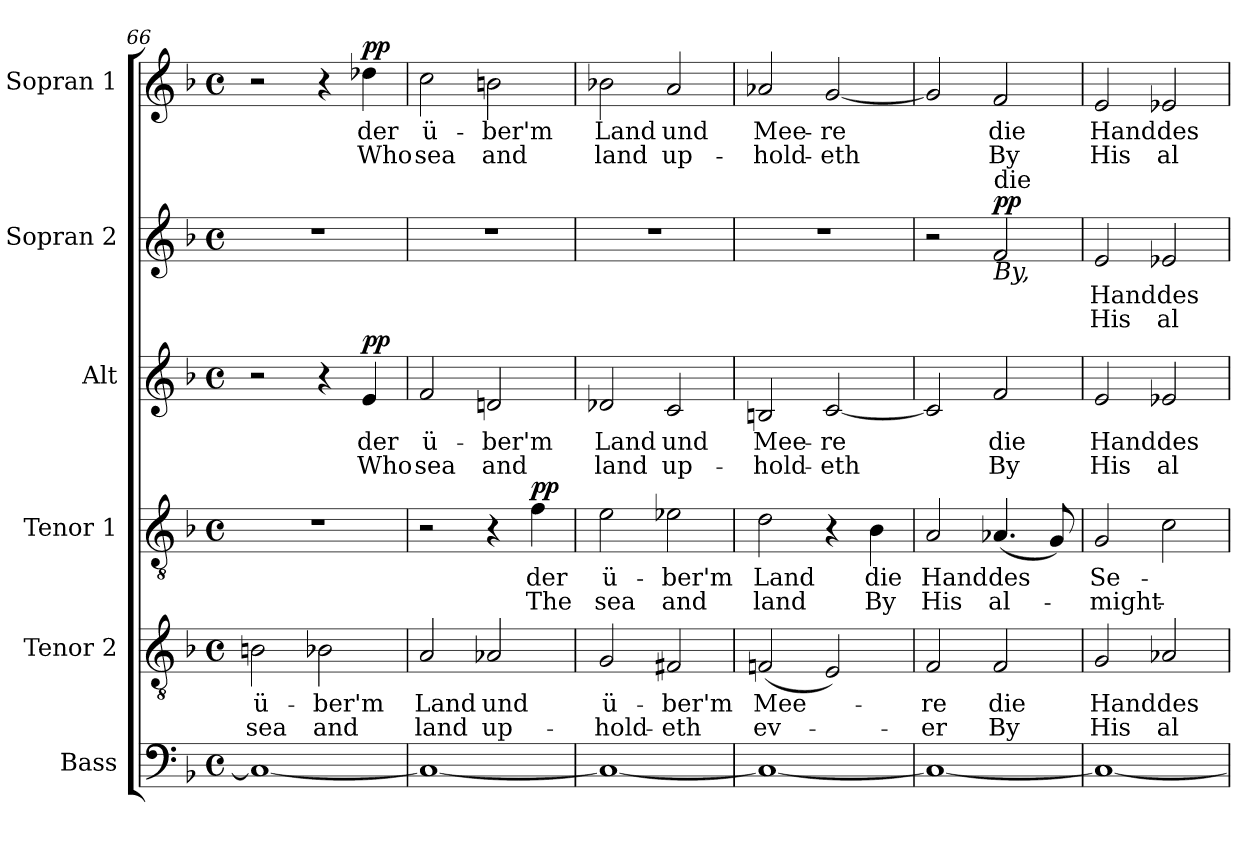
**kern	**kern	**text	**text	**kern	**text	**text	**dynam	**kern	**text	**text	**dynam	**kern	**text	**text	**dynam	**kern	**text	**text	**dynam
*part6	*part5	*part5	*part5	*part4	*part4	*part4	*part4	*part3	*part3	*part3	*part3	*part2	*part2	*part2	*part2	*part1	*part1	*part1	*part1
*staff6	*staff5	*staff5	*staff5	*staff4	*staff4	*staff4	*staff4	*staff3	*staff3	*staff3	*staff3	*staff2	*staff2	*staff2	*staff2	*staff1	*staff1	*staff1	*staff1
*I"Bass	*I"Tenor 2	*	*	*I"Tenor 1	*	*	*	*I"Alt	*	*	*	*I"Sopran 2	*	*	*	*I"Sopran 1	*	*	*
*clefF4	*clefGv2	*	*	*clefGv2	*	*	*	*clefG2	*	*	*	*clefG2	*	*	*	*clefG2	*	*	*
*k[b-]	*k[b-]	*	*	*k[b-]	*	*	*	*k[b-]	*	*	*	*k[b-]	*	*	*	*k[b-]	*	*	*
*M4/4	*M4/4	*	*	*M4/4	*	*	*	*M4/4	*	*	*	*M4/4	*	*	*	*M4/4	*	*	*
*met(c)	*met(c)	*	*	*met(c)	*	*	*	*met(c)	*	*	*	*met(c)	*	*	*	*met(c)	*	*	*
=66	=66	=66	=66	=66	=66	=66	=66	=66	=66	=66	=66	=66	=66	=66	=66	=66	=66	=66	=66
!	!	!LO:LY:b	!LO:LY:b	!	!	!	!	!	!	!	!	!	!	!	!	!	!	!	!
1C_	2Bn\	ü-	sea	1r	.	.	.	2r	.	.	.	1r	.	.	.	2r	.	.	.
!	!	!LO:LY:b	!LO:LY:b	!	!	!	!	!	!	!	!	!	!	!	!	!	!	!	!
.	2B-X\	-ber'm	and	.	.	.	.	4r	.	.	.	.	.	.	.	4r	.	.	.
!	!	!	!	!	!	!	!	!	!LO:LY:b	!LO:LY:b	!LO:DY:a	!	!	!	!	!	!LO:LY:b	!LO:LY:b	!LO:DY:a
.	.	.	.	.	.	.	.	4e/	der	Who	pp	.	.	.	.	4dd-X\	der	Who	pp
=67	=67	=67	=67	=67	=67	=67	=67	=67	=67	=67	=67	=67	=67	=67	=67	=67	=67	=67	=67
!	!	!LO:LY:b	!LO:LY:b	!	!	!	!	!	!LO:LY:b	!LO:LY:b	!	!	!	!	!	!	!LO:LY:b	!LO:LY:b	!
1C_	2A/	Land	land	2r	.	.	.	2f/	ü-	sea	.	1r	.	.	.	2cc\	ü-	sea	.
!	!	!LO:LY:b	!LO:LY:b	!	!	!	!	!	!LO:LY:b	!LO:LY:b	!	!	!	!	!	!	!LO:LY:b	!LO:LY:b	!
.	2A-X/	und	up-	4r	.	.	.	2dn/	-ber'm	and	.	.	.	.	.	2bn\	-ber'm	and	.
!	!	!	!	!	!LO:LY:b	!LO:LY:b	!LO:DY:a	!	!	!	!	!	!	!	!	!	!	!	!
.	.	.	.	4f\	der	The	pp	.	.	.	.	.	.	.	.	.	.	.	.
=68	=68	=68	=68	=68	=68	=68	=68	=68	=68	=68	=68	=68	=68	=68	=68	=68	=68	=68	=68
!	!	!LO:LY:b	!LO:LY:b	!	!LO:LY:b	!LO:LY:b	!	!	!LO:LY:b	!LO:LY:b	!	!	!	!	!	!	!LO:LY:b	!LO:LY:b	!
1C_	2G/	ü-	-hold-	2e\	ü-	sea	.	2d-X/	Land	land	.	1r	.	.	.	2b-X\	Land	land	.
!	!	!LO:LY:b	!LO:LY:b	!	!LO:LY:b	!LO:LY:b	!	!	!LO:LY:b	!LO:LY:b	!	!	!	!	!	!	!LO:LY:b	!LO:LY:b	!
.	2F#X/	-ber'm	-eth	2e-X\	-ber'm	and	.	2c/	und	up-	.	.	.	.	.	2a/	und	up-	.
=69	=69	=69	=69	=69	=69	=69	=69	=69	=69	=69	=69	=69	=69	=69	=69	=69	=69	=69	=69
!	!	!LO:LY:b	!LO:LY:b	!	!LO:LY:b	!LO:LY:b	!	!	!LO:LY:b	!LO:LY:b	!	!	!	!	!	!	!LO:LY:b	!LO:LY:b	!
1C_	(2Fn/	Mee-	ev-	2d\	Land	land	.	2Bn/	Mee-	-hold-	.	1r	.	.	.	2a-X/	Mee-	-hold-	.
!	!	!	!	!	!	!	!	!	!LO:LY:b	!LO:LY:b	!	!	!	!	!	!	!LO:LY:b	!LO:LY:b	!
.	2E/)	.	.	4r	.	.	.	[2c/	-re	-eth	.	.	.	.	.	[2g/	-re	-eth	.
!	!	!	!	!	!LO:LY:b	!LO:LY:b	!	!	!	!	!	!	!	!	!	!	!	!	!
.	.	.	.	4B-\	die	By	.	.	.	.	.	.	.	.	.	.	.	.	.
=70	=70	=70	=70	=70	=70	=70	=70	=70	=70	=70	=70	=70	=70	=70	=70	=70	=70	=70	=70
!	!	!LO:LY:b	!LO:LY:b	!	!LO:LY:b	!LO:LY:b	!	!	!	!	!	!	!	!	!	!	!	!	!
1C_	2F/	-re	-er	2A/	Hand	His	.	2c/]	.	.	.	2r	.	.	.	2g/]	.	.	.
!	!	!	!	!	!	!	!	!	!	!	!	!LO:TX:a:t=die	!	!	!	!	!	!	!
!	!	!	!	!	!	!	!	!	!	!	!	!LO:TX:b:i:t=By,	!	!	!	!	!	!	!
!	!	!LO:LY:b	!LO:LY:b	!	!LO:LY:b	!LO:LY:b	!	!	!LO:LY:b	!LO:LY:b	!	!	!	!	!LO:DY:a	!	!LO:LY:b	!LO:LY:b	!
.	2F/	die	By	(4.A-X/	-des	al-	.	2f/	die	By	.	2f/	.	.	pp	2f/	die	By	.
.	.	.	.	8G/)	.	.	.	.	.	.	.	.	.	.	.	.	.	.	.
!!LO:PB:g=z
=71	=71	=71	=71	=71	=71	=71	=71	=71	=71	=71	=71	=71	=71	=71	=71	=71	=71	=71	=71
!	!	!LO:LY:b	!LO:LY:b	!	!LO:LY:b	!LO:LY:b	!	!	!LO:LY:b	!LO:LY:b	!	!	!LO:LY:b	!LO:LY:b	!	!	!LO:LY:b	!LO:LY:b	!
1C_	2G/	Hand	His	2G/	Se-	-might-	.	2e/	Hand	His	.	2e/	Hand	His	.	2e/	Hand	His	.
!	!	!LO:LY:b	!LO:LY:b	!	!	!	!	!	!LO:LY:b	!LO:LY:b	!	!	!LO:LY:b	!LO:LY:b	!	!	!LO:LY:b	!LO:LY:b	!
.	2A-X/	des	al-	2c\	.	.	.	2e-X/	des	al-	.	2e-X/	des	al-	.	2e-X/	des	al-	.
=	=	=	=	=	=	=	=	=	=	=	=	=	=	=	=	=	=	=	=
*-	*-	*-	*-	*-	*-	*-	*-	*-	*-	*-	*-	*-	*-	*-	*-	*-	*-	*-	*-
